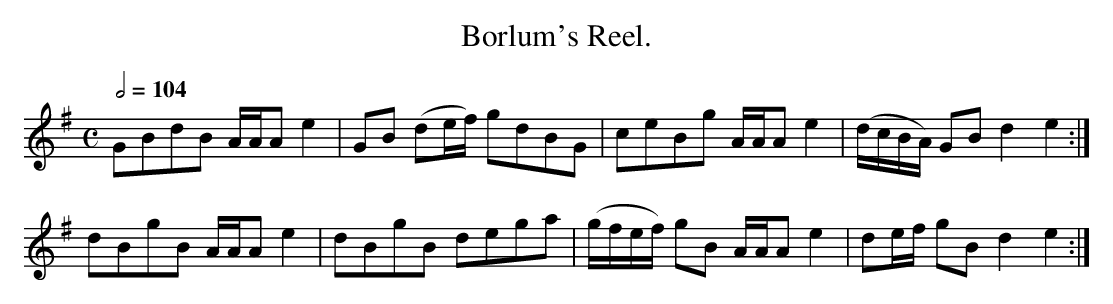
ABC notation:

X:1
T:Borlum's Reel.
M:C
L:1/8
Q:1/2=104
K:E Minor
GBdB A/A/A e2 | GB (de/f/) gdBG | ceBg A/A/A e2 | (d/c/B/A/) GB d2e2 :|
dBgB A/A/A e2 | dBgB dega | (g/f/e/f/) gB A/A/A e2 | de/f/ gB d2e2 :|
